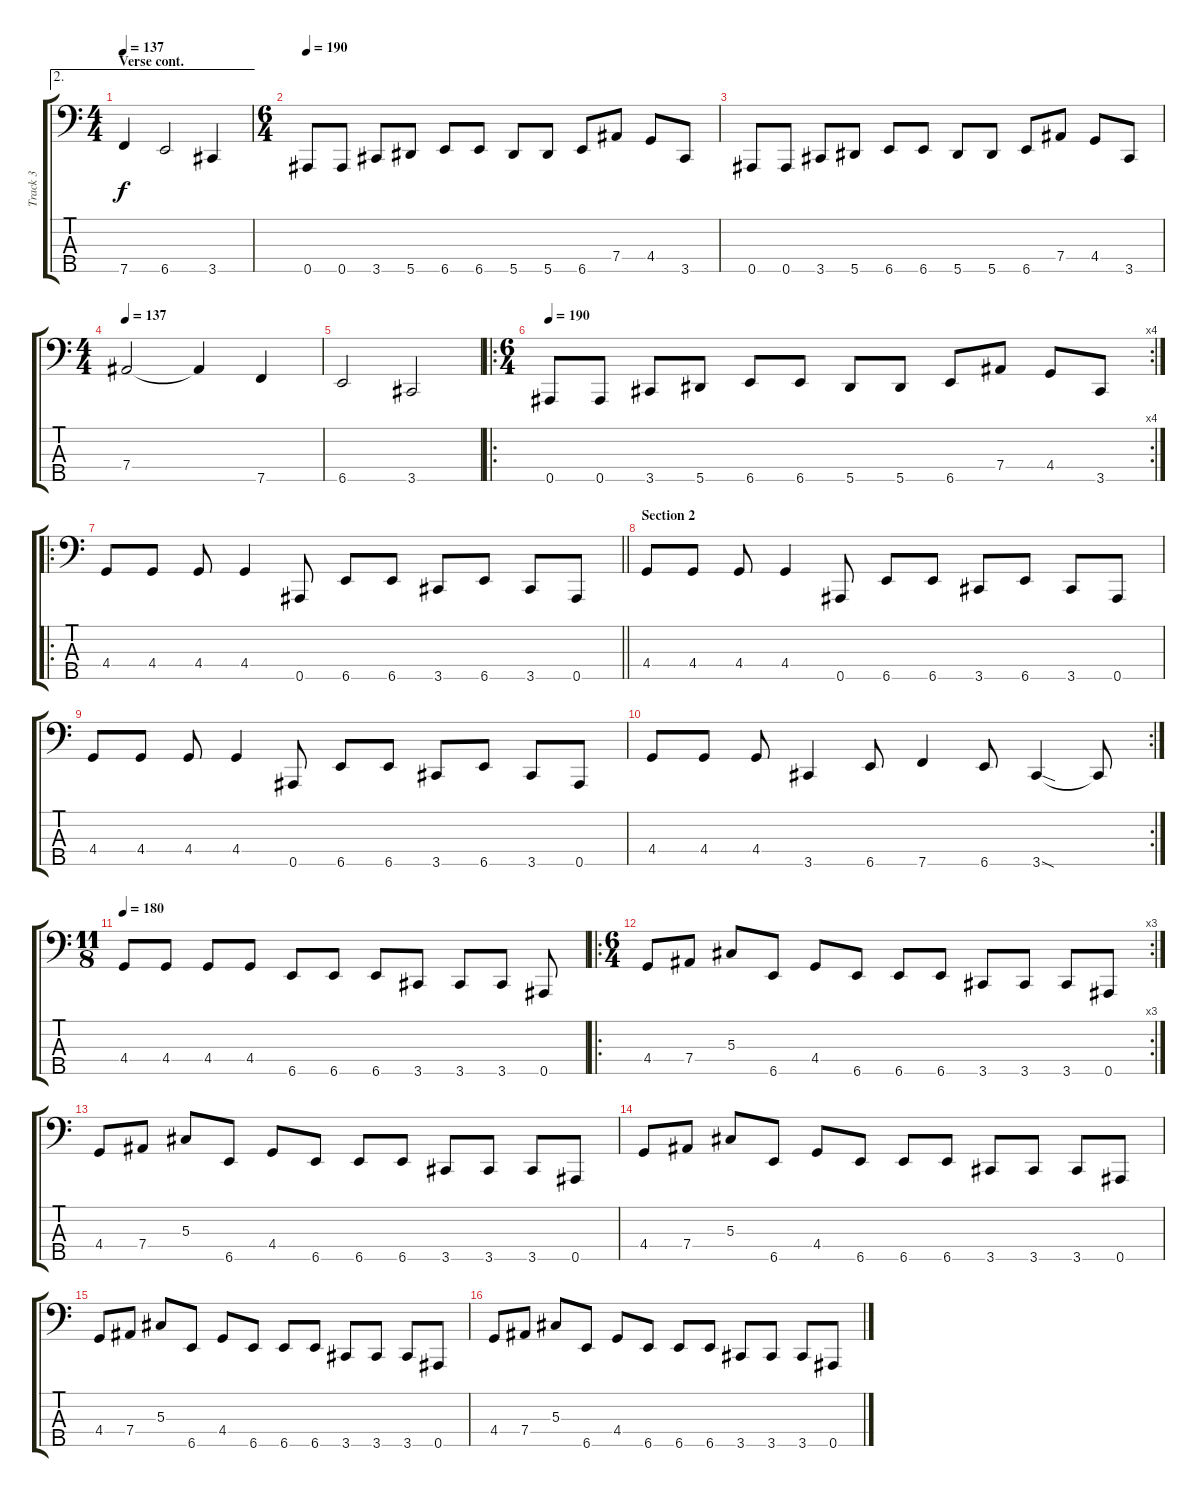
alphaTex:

\track ("Track 3" "Track 3") {instrument electricbassfinger}
\staff {score tabs}
\tuning (Gb2 Db2 Ab1 Eb1 Bb0) {hide}
\ae 2
\ts (4 4)
\section ("" "Verse cont.")
\tempo 137
\clef f4
\ks c
7.5.4{dy f} 6.5.2 3.5.4 |
\ts (6 4)
\tempo 190
0.5.8 0.5.8 3.5.8 5.5.8 6.5.8 6.5.8 5.5.8 5.5.8 6.5.8 7.4.8 4.4.8 3.5.8 |
0.5.8 0.5.8 3.5.8 5.5.8 6.5.8 6.5.8 5.5.8 5.5.8 6.5.8 7.4.8 4.4.8 3.5.8 |
\ts (4 4)
\tempo 137
7.4.2 7.4{t}.4 7.5.4 |
6.5.2 3.5.2 |
\ro
\rc 4
\ts (6 4)
\tempo 190
0.5.8 0.5.8 3.5.8 5.5.8 6.5.8 6.5.8 5.5.8 5.5.8 6.5.8 7.4.8 4.4.8 3.5.8 |
\ro
\barLineRight lightlight
4.4.8 4.4.8 4.4.8 4.4.4 0.5.8 6.5.8 6.5.8 3.5.8 6.5.8 3.5.8 0.5.8 |
\section ("" "Section 2")
4.4.8 4.4.8 4.4.8 4.4.4 0.5.8 6.5.8 6.5.8 3.5.8 6.5.8 3.5.8 0.5.8 |
4.4.8 4.4.8 4.4.8 4.4.4 0.5.8 6.5.8 6.5.8 3.5.8 6.5.8 3.5.8 0.5.8 |
\rc 2
4.4.8 4.4.8 4.4.8 3.5.4 6.5.8 7.5.4 6.5.8 3.5{sod}.4 3.5{t}.8 |
\ts (11 8)
\tempo 180
4.4.8 4.4.8 4.4.8 4.4.8 6.5.8 6.5.8 6.5.8 3.5.8 3.5.8 3.5.8 0.5.8 |
\ro
\rc 3
\ts (6 4)
4.4.8 7.4.8 5.3.8 6.5.8 4.4.8 6.5.8 6.5.8 6.5.8 3.5.8 3.5.8 3.5.8 0.5.8 |
4.4.8 7.4.8 5.3.8 6.5.8 4.4.8 6.5.8 6.5.8 6.5.8 3.5.8 3.5.8 3.5.8 0.5.8 |
4.4.8 7.4.8 5.3.8 6.5.8 4.4.8 6.5.8 6.5.8 6.5.8 3.5.8 3.5.8 3.5.8 0.5.8 |
4.4.8 7.4.8 5.3.8 6.5.8 4.4.8 6.5.8 6.5.8 6.5.8 3.5.8 3.5.8 3.5.8 0.5.8 |
4.4.8 7.4.8 5.3.8 6.5.8 4.4.8 6.5.8 6.5.8 6.5.8 3.5.8 3.5.8 3.5.8 0.5.8
